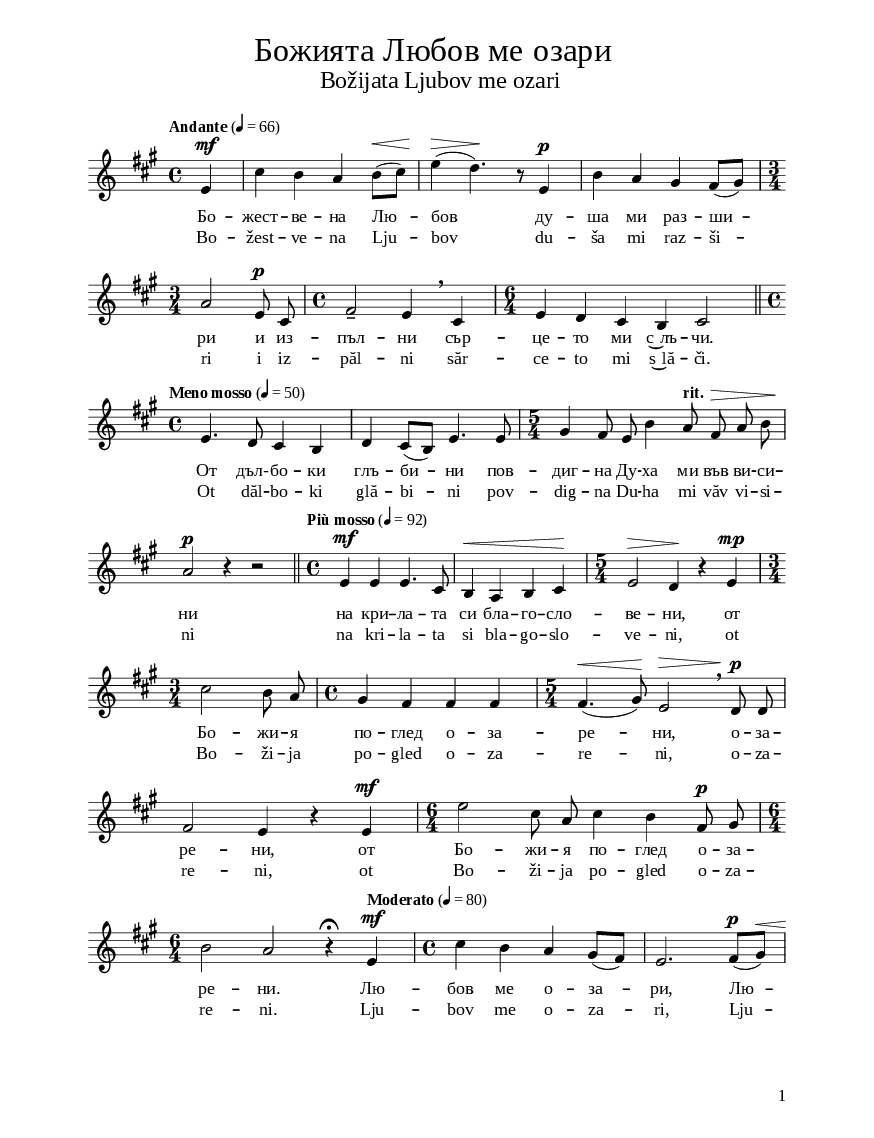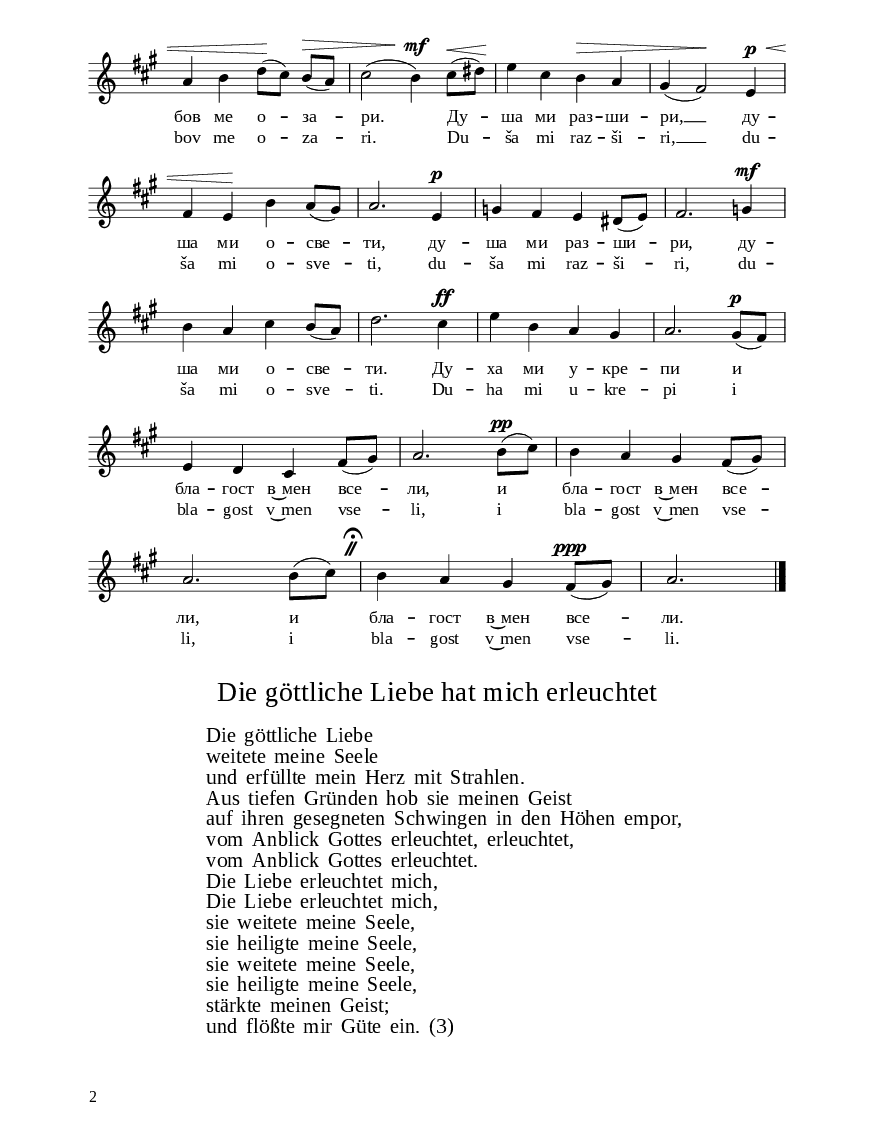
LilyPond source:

\version "2.24.1"

% include paper part and global functions
\include "include/globals.ily"

\bookpart {
  \label #'ref206
  \tocItem \markup "Божията Любов ме озари – Božijata Ljubov me ozari  "
  \include "include/bookpart-paper.ily"
  \score {
    \include "include/score-layout.ily"

    \new Voice \absolute {
      \clef treble
      \key a \major
      \time 4/4
      \tempoFunc "Andante" 4 "66"
      \autoBeamOff
      \partial 4
      e'4 ^\mf  | % 2
      cis''4  b'4  a'4  b'8 ( [ ^\<
      cis''8 ) ] | % 3
      e''4 ( ^\! ^\>  d''4. ) \! r8  e'4^\p | % 4
      b'4  a'4  gis'4  fis'8 ( [
      gis'8 ) ] \break| % 5
      \time 3/4  | % 5
      a'2  e'8  ^\p  cis'8   | % 6
      \time 4/4  | % 6
      fis'2 --  e'4   \breathe cis'4 | % 7
      \time 6/4  | % 7
      e'4  d'4  cis'4  b4  cis'2 \bar
      "||"
      \time 4/4  \break | % 8
      | % 8
      \tempoFunc "Meno mosso" 4 "50"
      e'4.  d'8  cis'4  b4 | % 9
      d'4  cis'8 ( [  b8 ) ]  e'4.  e'8
      |
      \time 5/4  |
      gis'4  fis'8   e'8  b'4 \tempo "rit." a'8
      fis'8 ^\>  a'8  b'8
      \break | % 11
      a'2 ^\! ^\p r4 r2 \bar "||"
      \time 4/4   | % 12
      \tempoFunc "Più mosso" 4 "92" e'4 ^\mf

      e'4
      e'4.   cis'8 | % 13
      b4 ^\<  a4  b4  cis'4 ^\!  | % 14
      \time 5/4  | % 14
      e'2 ^\>  d'4 ^\! r4  e'4 ^\mp \break | % 15
      \time 3/4  | % 15
      cis''2  b'8   a'8  | % 16
      \time 4/4  | % 16
      gis'4  fis'4  fis'4  fis'4 | % 17
      \time 5/4  | % 17
      fis'4. ( ^\<  gis'8 ) ^\!  e'2 ^\> \breathe d'8 
      ^\!  ^\p  d'8 \break | % 18
      fis'2  e'4 r4  e'4 ^\mf | % 19
      \time 6/4  | % 19
      e''2  cis''8   a'8   cis''4
      b'4  fis'8  ^\p  gis'8 | \time 6/4 \break 

      b'2  a'2 r4 ^\fermata
      \tempoFunc "Moderato" 4 "80"
      e'4
      ^\mf | % 21
      \time 4/4  | % 21
      cis''4  b'4  a'4  gis'8 ( [
      fis'8 ) ]  | % 22
      e'2.  fis'8 ( [ ^\p  gis'8 ) ] ^\< \break | % 23
      a'4  b'4  d''8 ( [ ^\!  cis''8 )
      ]  b'8 ( [ ^\>  a'8 ) ] | % 24
      cis''2 (  b'4 ) ^\! ^\mf  cis''8 ( [ ^\<
      dis''8 ) ] | % 25
      e''4 ^\!  cis''4  b'4 ^\>  a'4 | % 26
      gis'4 (  fis'2 ) ^\!  e'4 ^\p ^\< \break | % 27
      fis'4  e'4 ^\! b'4  a'8 ( [
      gis'8 ) ] | % 28
      a'2.  e'4 ^\p | % 29
      g'4  fis'4  e'4  dis'8 ( [  e'8
      ) ] |
      fis'2.  g'4 ^\mf \break | % 31
      b'4  a'4  cis''4  b'8 ( [  a'8
      ) ] | % 32
      d''2.  cis''4 ^\ff  | % 33
      e''4  b'4  a'4  gis'4 | % 34
      a'2.  gis'8 ( [ ^\p  fis'8 ) ] \break | % 35
      e'4  d'4  cis'4  fis'8 ( [  gis'8
      ) ] | % 36
      a'2.  b'8 ( [ ^\pp  cis''8 ) ]
      | % 37
      b'4  a'4  gis'4  fis'8 ( [
      gis'8 ) ] | \break % 38
      a'2.  b'8 ( [  cis''8 ) ]
      ^\markup { 
        \override #'(baseline-skip . 1.2)        
        \column {
          \line { "   " \musicglyph #"scripts.ufermata"}
          \line { "   " \musicglyph #"scripts.caesura.straight" }
        } 
      }
      | % 39
      b'4  a'4  gis'4  fis'8 ( [ ^\ppp
      gis'8 ) ] |
      a'2. \bar "|."
    }

    \addlyrics {
      Бо -- жест -- ве -- на Лю -- бов
      ду -- ша ми раз -- ши -- ри
      и из -- пъл -- ни сър -- це -- то
      ми с~лъ -- чи. От "дъл-" -- бо -- ки
      глъ -- би -- ни пов -- диг -- на
      Ду -- ха ми във ви -- си -- ни на
      кри -- ла -- та си бла -- го -- сло
      -- ве -- ни, от Бо -- жи -- я по --
      глед о -- за -- ре -- ни, о -- за
      -- ре -- ни, от Бо -- жи -- я по --
      глед о -- за -- ре -- ни. Лю -- бов
      ме о -- за -- ри, Лю -- бов
      ме о -- за -- ри.  Ду --
      ша ми раз -- ши -- ри,  __ ду --
      ша ми о -- све  -- ти, ду -- ша
      ми раз -- ши  -- ри, ду -- ша ми
      о -- све -- ти. Ду -- ха ми у --
      кре -- пи и  бла -- гост в~мен
      все -- ли, и  бла -- гост
      в~мен все -- ли, и  бла --
      гост в~мен все -- ли.}
      \addlyrics {
      Bo -- žest -- ve -- na Lju -- bov
      du -- ša mi raz -- ši -- ri
      i iz -- păl -- ni săr -- ce -- to
      mi s~lă -- či. Ot dăl -- bo -- ki
      glă -- bi -- ni pov -- dig -- na
      Du -- ha mi văv vi -- si -- ni na
      kri -- la -- ta si bla -- go -- slo
      -- ve -- ni, ot Bo -- ži -- ja po --
      gled o -- za -- re -- ni, o -- za
      -- re -- ni, ot Bo -- ži -- ja po --
      gled o -- za -- re -- ni. Lju -- bov
      me o -- za -- ri, Lju -- bov
      me o -- za -- ri.  Du --
      ša mi raz -- ši -- ri,  __ du --
      ša mi o -- sve  -- ti, du -- ša
      mi raz -- ši  -- ri, du -- ša mi
      o -- sve -- ti. Du -- ha mi u --
      kre -- pi i  bla -- gost v~men
      vse -- li, i  bla -- gost
      v~men vse -- li, i  bla --
      gost v~men vse -- li.}


        \header {
          title = \titleFunc "Божията Любов ме озари " " Božijata Ljubov me ozari"
        }

        \midi{}

      } % score



      % include foreign translation(s) of the song
      \version "2.22.1"

\markup \fill-line { \fontsize #deTitleFontSize "Die göttliche Liebe hat mich erleuchtet" }
\markup \null
\markup \null
\markup \fontsize #deCoupletFontSize {
  \hspace #10
  \override #`(baseline-skip . ,deCoupletBaselineSkip)

  \column {


    \line { " "Die göttliche Liebe   }

    \line { " "weitete meine Seele  }

    \line { " "und erfüllte mein Herz mit Strahlen.  }

    \line { " "Aus tiefen Gründen hob sie meinen Geist  }

    \line { " "auf ihren gesegneten Schwingen in den Höhen empor,   }

    \line { " "vom Anblick Gottes erleuchtet, erleuchtet,  }

    \line { " "vom Anblick Gottes erleuchtet.   }


    \line { " "Die Liebe erleuchtet mich,   }

    \line { " "Die Liebe erleuchtet mich,  }

    \line { " "sie weitete meine Seele,   }

    \line { " "sie heiligte meine Seele,   }

    \line { " "sie weitete meine Seele,   }

    \line { " "sie heiligte meine Seele,   }

    \line { " "stärkte meinen Geist;   }

    \line { " "und flößte mir Güte ein. (3)  }
  }
}


    } % bookpart

    % Più mosso
    %
